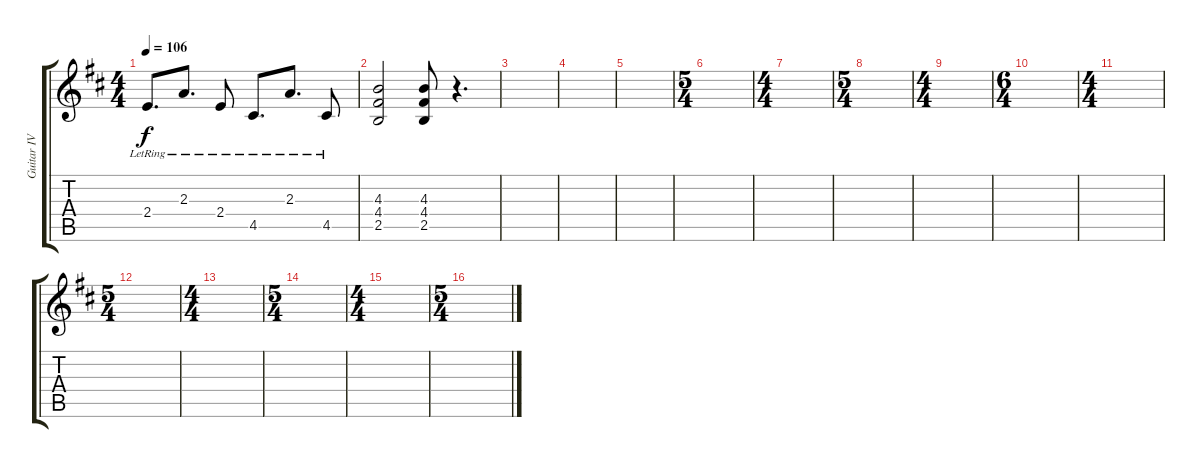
\track ("Guitar IV (Standard Tuning)" "Guitar IV ") {instrument distortionguitar}
\staff {score tabs}
\tuning (E4 B3 G3 D3 A2 E2) {hide}
\ts (4 4)
\tempo 106
\clef g2
\ks d
2.4{lr}.8{d dy f} 2.3{lr}.8{d} 2.4{lr}.8 4.5{lr}.8{d} 2.3{lr}.8{d} 4.5{lr}.8 |
(4.3 4.4 2.5).2{instrument distortionguitar} (4.3 4.4 2.5).8 r.4{d} |
|
|
|
\ts (5 4)
|
\ts (4 4)
|
\ts (5 4)
|
\ts (4 4)
|
\ts (6 4)
|
\ts (4 4)
|
\ts (5 4)
|
\ts (4 4)
|
\ts (5 4)
|
\ts (4 4)
|
\ts (5 4)
